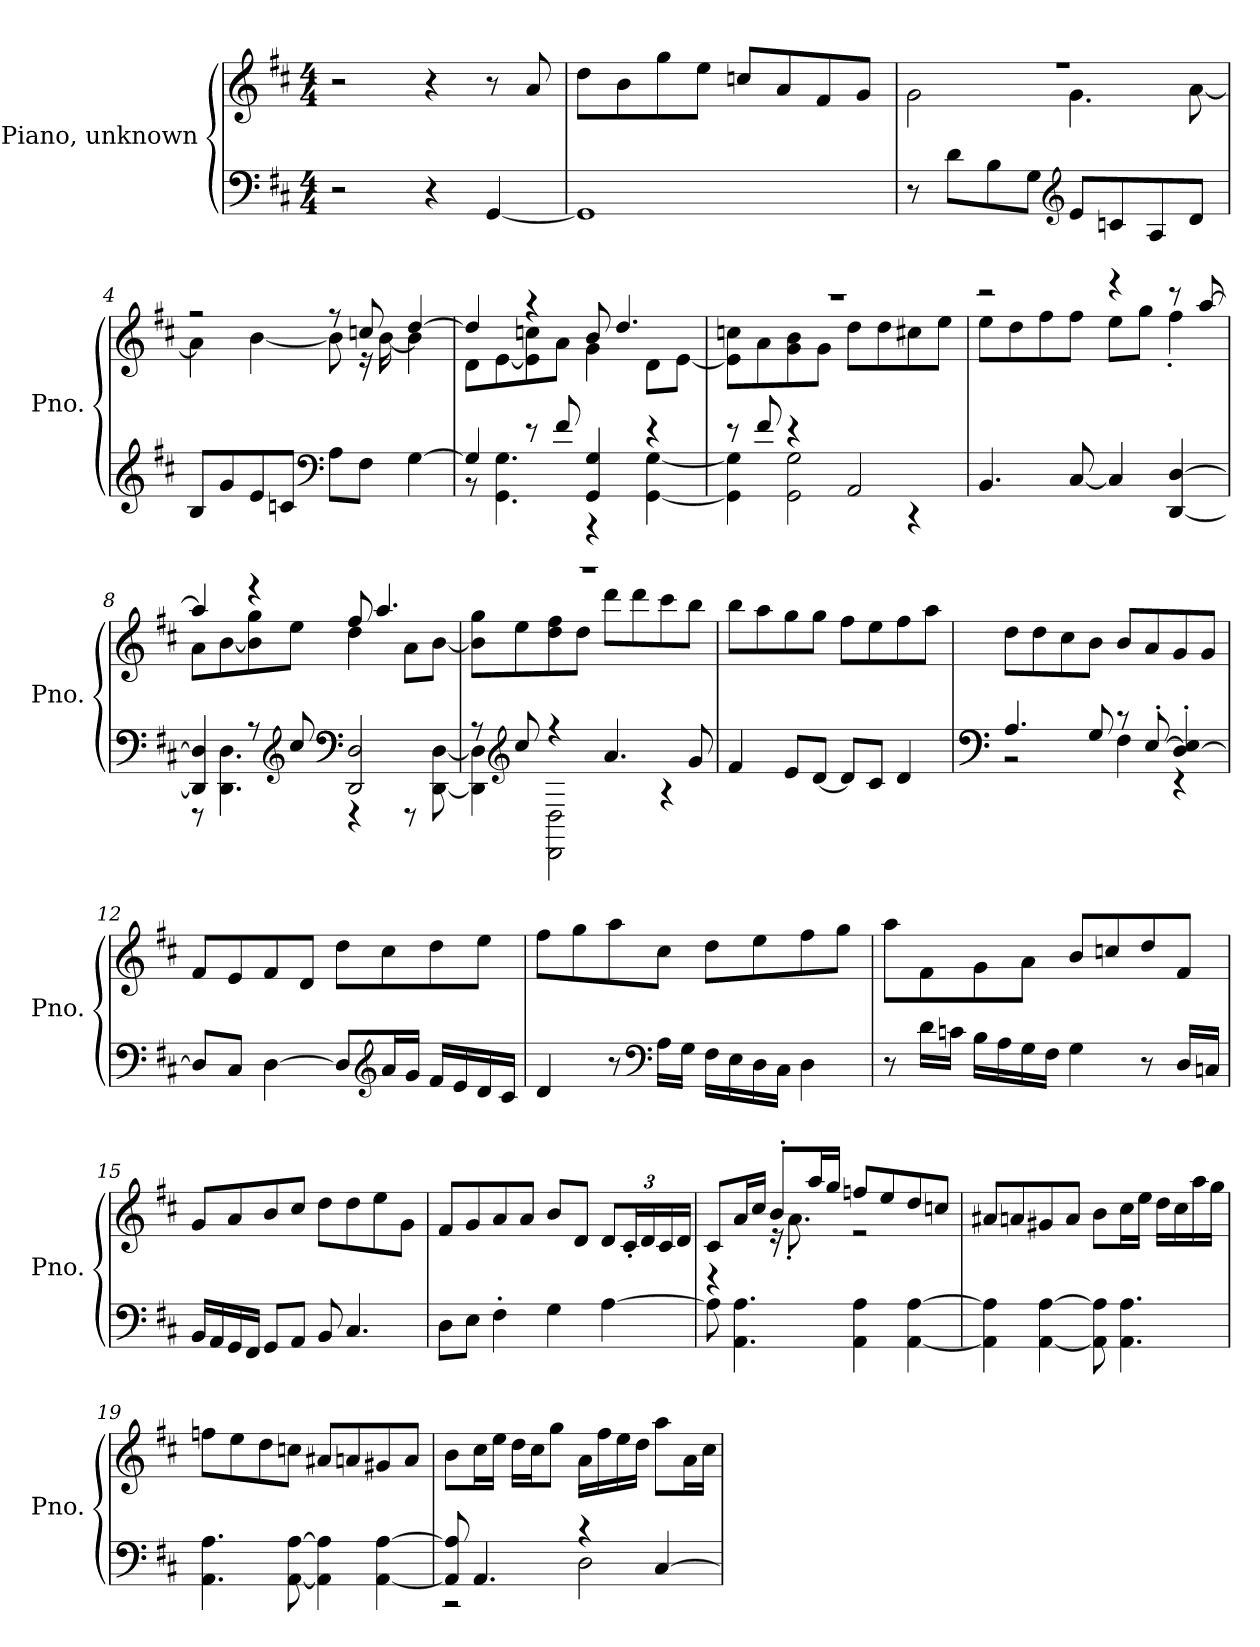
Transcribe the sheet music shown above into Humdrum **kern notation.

**kern	**kern
*part1	*part1
*staff2	*staff1
*I"Piano, unknown	*
*I'Pno.	*
*clefF4	*clefG2
*k[f#c#]	*k[f#c#]
*M4/4	*M4/4
*MM130	*MM130
=1	=1
2r	2r
4r	4r
[4GG/	8r
.	8a/
=2	=2
1GG]	8dd\L
.	8b\
.	8gg\
.	8ee\J
.	8ccn/L
.	8a/
.	8f#/
.	8g/J
=3	=3
*	*^
8r	1r	2g\
8d\L	.	.
8B\	.	.
8G\J	.	.
*clefG2	*	*
8e/L	.	4.g\
8cn/	.	.
8A/	.	.
8d/J	.	[8a\
=4	=4	=4
8B/L	2r	4a\]
8g/	.	.
8e/	.	[4b\
8cn/J	.	.
*clefF4	*	*
8A\L	8r	8b\]
8F#\J	8ccn/	16r
.	.	[16b\
[4G\	[4dd/	4b\]
!!LO:LB:g=z	!!
=5	=5	=5
*^	*	*
4G/]	8r	4dd/]	8d\L
.	4.GG\ 4.G\	.	[8e\
8r	.	4r	8e\] 8ccn\
8f#/	.	.	8a\J
4GG/ 4G/	4r	8b/	4g\
.	.	4.dd/	.
4r	[4GG\ [4G\	.	8d\L
.	.	.	[8e\J
=6	=6	=6	=6
8r	4GG\] 4G\]	1r	8e\] 8ccn\L
8f#/	.	.	8a\
4r	2GG\ 2G\	.	8g\ 8b\
.	.	.	8g\J
2AA/	.	.	8dd\L
.	.	.	8dd\
.	4r	.	8cc#X\
.	.	.	8ee\J
*v	*v	*	*
=7	=7	=7
4.BB/	2r	8ee\L
.	.	8dd\
.	.	8ff#\
[8C#/	.	8ff#\J
4C#/]	4r	8ee\L
.	.	8gg\J
[4DD/ [4D/	8r	4ff#'\
.	[8aa/	.
!!LO:LB:g=z	!!
=8	=8	=8
*^	*	*
4DD/] 4D/]	8r	4aa/]	8a\L
.	4.DD\ 4.D\	.	[8b\
8r	.	4r	8b\] 8gg\
*clefG2	*	*	*
8cc#/	.	.	8ee\J
*clefF4	*	*	*
2DD/ 2D/	4r	8ff#/	4dd\
.	.	4.aa/	.
.	8r	.	8a\L
.	[8DD\ [8D\	.	[8b\J
=9	=9	=9	=9
8r	4DD\] 4D\]	1r	8b\] 8gg\L
*clefG2	*	*	*
8cc#/	.	.	8ee\
4r	2DD\ 2D\	.	8dd\ 8ff#\
.	.	.	8dd\J
4.a/	.	.	8ddd\L
.	.	.	8ddd\
.	4r	.	8ccc#\
8g/	.	.	8bb\J
*v	*v	*	*
*	*v	*v
=10	=10
4f#/	8bb\L
.	8aa\
8e/L	8gg\
[8d/J	8gg\J
8d/L]	8ff#\L
8c#/J	8ee\
4d/	8ff#\
.	8aa\J
!!LO:LB:g=z
=11	=11
*clefF4	*
*^	*
4.A/	2r	8dd\L
.	.	8dd\
.	.	8cc#\
8G/	.	8b\J
8r	4F#\	8b/L
[8E'/	.	8a/
[4D/' 4E/]'	4r	8g/
.	.	8g/J
*v	*v	*
=12	=12
8D/L]	8f#/L
8C#/J	8e/
[4D\	8f#/
.	8d/J
8D/L]	8dd\L
*clefG2	*
16a/L	8cc#\
16g/JJ	.
16f#/LL	8dd\
16e/	.
16d/	8ee\J
16c#/JJ	.
=13	=13
4d/	8ff#\L
.	8gg\
8r	8aa\
*clefF4	*
16A\LL	8cc#\J
16G\JJ	.
16F#\LL	8dd\L
16E\	.
16D\	8ee\
16C#\JJ	.
4D\	8ff#\
.	8gg\J
!!LO:LB:g=z
=14	=14
8r	8aa\L
16d\LL	8f#\
16cn\JJ	.
16B\LL	8g\
16A\	.
16G\	8a\J
16F#\JJ	.
4G\	8b/L
.	8ccn/
8r	8dd/
16D/LL	8f#/J
16Cn/JJ	.
=15	=15
16BB/LL	8g/L
16AA/	.
16GG/	8a/
16FF#/JJ	.
8GG/L	8b/
8AA/J	8cc#/J
8BB/	8dd\L
4.C#/	8dd\
.	8ee\
.	8g\J
=16	=16
8D\L	8f#/L
8E\J	8g/
4F#'\	8a/
.	8a/J
4G\	8b/L
.	8d/J
*	*Xbrackettup
[4A\	12d/L
.	24c#'/L
.	24d/
.	24c#/
.	24d/JJ
!!LO:LB:g=z
=17	=17
*	*^
8A\]	8c#/L	4r
4.AA\ 4.A\	16a/L	.
.	16cc#/JJ	.
.	8b'/L	16r
.	.	8.a'\
.	16aa/L	.
.	16gg/JJ	.
4AA\ 4A\	8ffn/L	2r
.	8ee/	.
[4AA\ [4A\	8dd/	.
.	8ccn/J	.
*	*v	*v
=18	=18
4AA\] 4A\]	8a#X/L
.	8an/
[4AA\ [4A\	8g#X/
.	8a/J
8AA\] 8A\]	8b\L
4.AA\ 4.A\	16cc#\L
.	16ee\JJ
.	16dd\LL
.	16cc#\
.	16aa\
.	16gg\JJ
=19	=19
4.AA\ 4.A\	8ffn\L
.	8ee\
.	8dd\
[8AA\ [8A\	8ccn\J
4AA\] 4A\]	8a#X/L
.	8an/
[4AA\ [4A\	8g#X/
.	8a/J
!!LO:PB:g=z
=20	=20
*^	*
8AA/] 8A/]	2r	8b\L
4.AA/	.	16cc#\L
.	.	16ee\JJ
.	.	16dd\LL
.	.	16cc#\J
.	.	8gg\J
4r	2D\	16a\LL
.	.	16ff#\
.	.	16ee\
.	.	16dd\JJ
[4C#/	.	8aa\L
.	.	16a\L
.	.	16cc#\JJ
*v	*v	*
=	=
*-	*-
